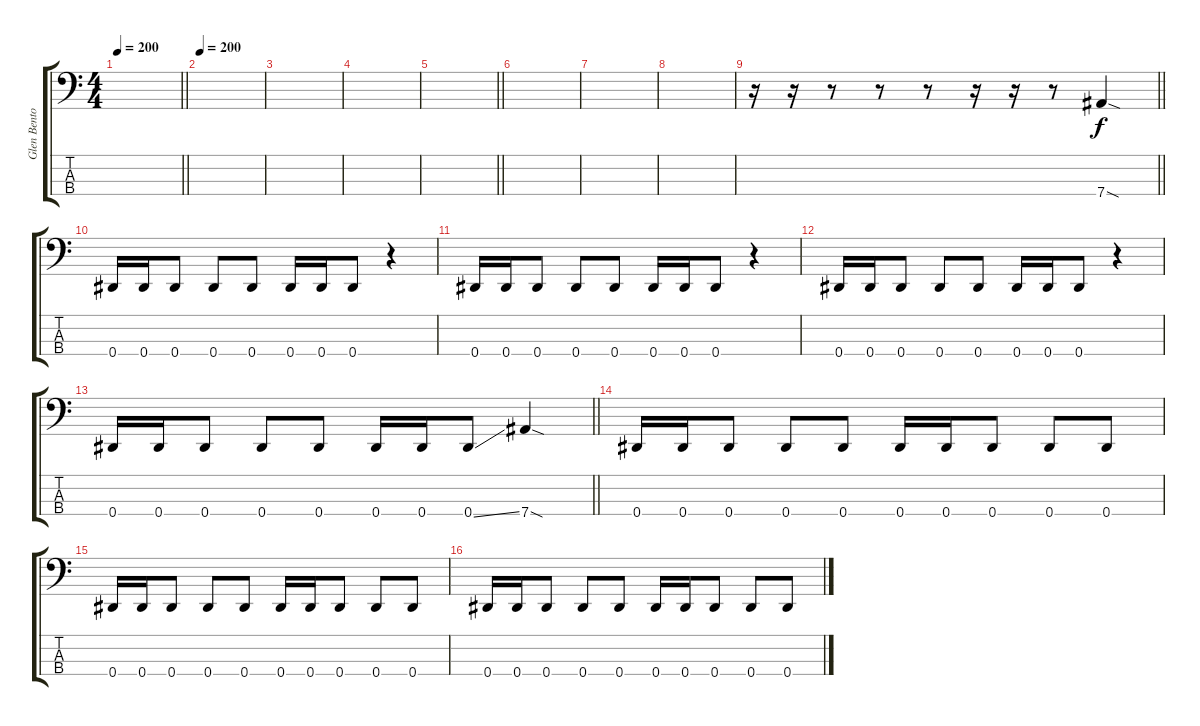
\track ("Glen Benton" "Glen Bento") {instrument electricbasspick}
\staff {score tabs}
\tuning (Gb2 Db2 Ab1 Eb1) {hide}
\ts (4 4)
\section ("" "")
\tempo 200
\tempo 180
\tempo 200
\clef f4
\barLineRight lightlight
\ks c
|
\tempo 200
|
|
|
\barLineRight lightlight
|
|
|
|
\barLineRight lightlight
r.16 r.16 r.8 r.8 r.8 r.16 r.16 r.8 7.4{sod}.4 |
0.4.16 0.4.16 0.4.8 0.4.8 0.4.8 0.4.16 0.4.16 0.4.8 r.4 |
0.4.16 0.4.16 0.4.8 0.4.8 0.4.8 0.4.16 0.4.16 0.4.8 r.4 |
0.4.16 0.4.16 0.4.8 0.4.8 0.4.8 0.4.16 0.4.16 0.4.8 r.4 |
\barLineRight lightlight
0.4.16 0.4.16 0.4.8 0.4.8 0.4.8 0.4.16 0.4.16 0.4{ss}.8 7.4{sod}.4 |
0.4.16 0.4.16 0.4.8 0.4.8 0.4.8 0.4.16 0.4.16 0.4.8 0.4.8 0.4.8 |
0.4.16 0.4.16 0.4.8 0.4.8 0.4.8 0.4.16 0.4.16 0.4.8 0.4.8 0.4.8 |
0.4.16 0.4.16 0.4.8 0.4.8 0.4.8 0.4.16 0.4.16 0.4.8 0.4.8 0.4.8
